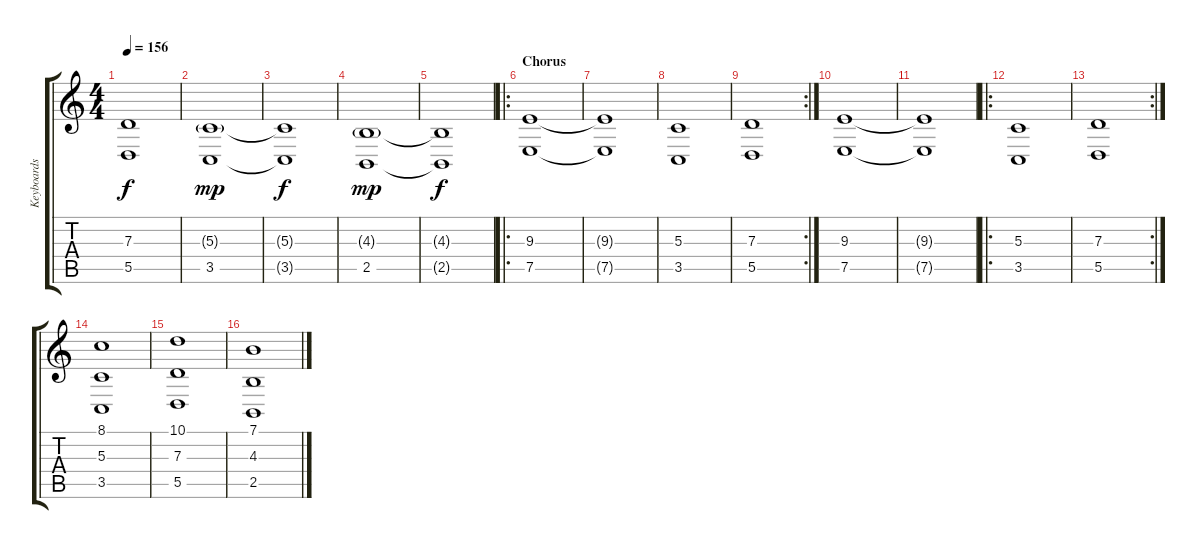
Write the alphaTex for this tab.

\track ("Keyboards" "Keyboards") {instrument stringensemble1}
\staff {score tabs}
\tuning (E4 B3 G3 D3 A2 E2) {hide}
\ts (4 4)
\tempo 156
\clef g2
\ks c
(7.3{t} 5.5{t}).1{dy f} |
(5.3{g} 3.5).1{dy mp} |
(5.3{t} 3.5{t}).1{dy f} |
(4.3{g} 2.5).1{dy mp} |
(4.3{t} 2.5{t}).1{dy f} |
\ro
\section ("" "Chorus")
(9.3 7.5).1 |
(9.3{t} 7.5{t}).1 |
(5.3 3.5).1 |
\rc 2
(7.3 5.5).1 |
(9.3 7.5).1 |
(9.3{t} 7.5{t}).1 |
\ro
(5.3 3.5).1 |
\rc 2
(7.3 5.5).1 |
(8.1 5.3 3.5).1 |
(10.1 7.3 5.5).1 |
(7.1 4.3 2.5).1
